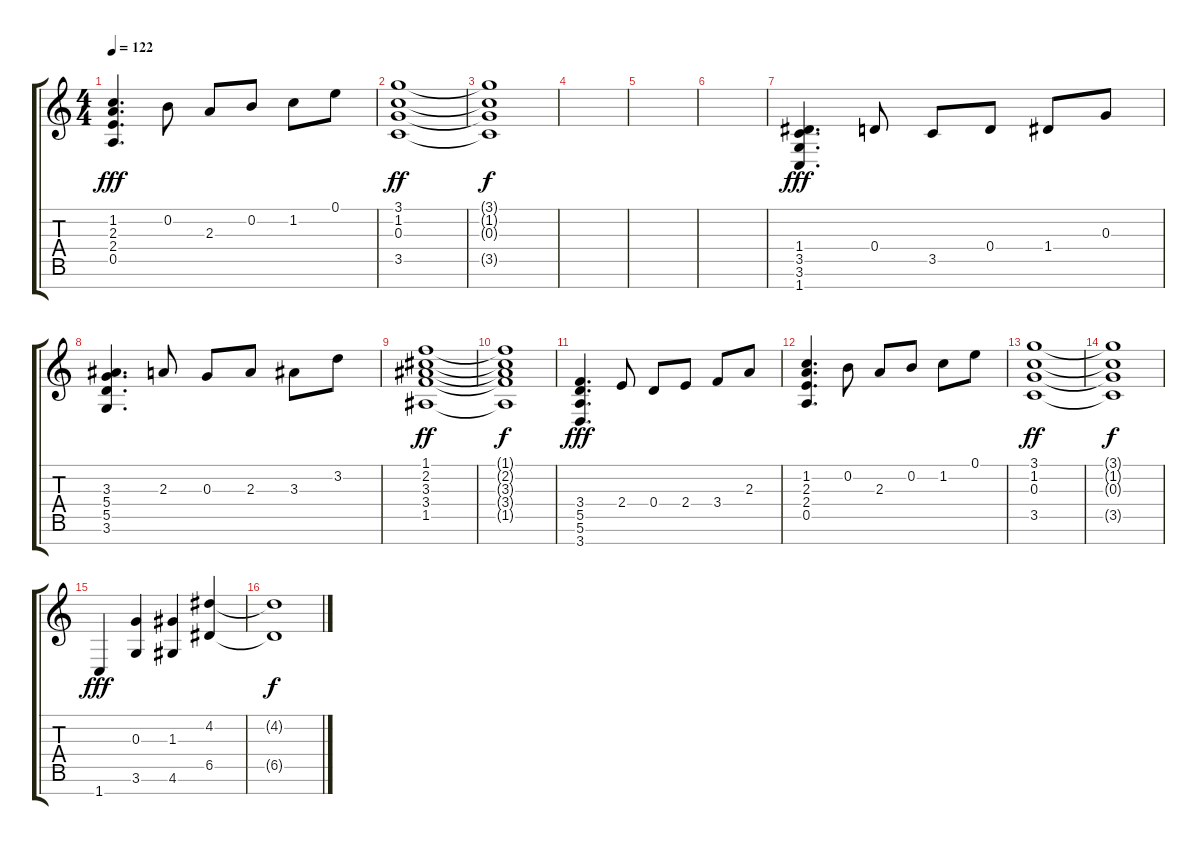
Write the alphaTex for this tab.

\track "" {solo instrument distortionguitar}
\staff {score tabs}
\tuning (E4 B3 G3 D3 A2 E2 B1) {hide}
\ts (4 4)
\tempo 122
\clef g2
\ks c
(1.2 2.3 2.4 0.5).4{d dy fff} 0.2.8 2.3.8 0.2.8 1.2.8 0.1.8 |
(3.1 1.2 0.3 3.5).1{dy ff} |
(3.1{t} 1.2{t} 0.3{t} 3.5{t}).1{dy f} |
|
|
|
(1.4 3.5 3.6 1.7).4{d dy fff} 0.4.8 3.5.8 0.4.8 1.4.8 0.3.8 |
(3.3 5.4 5.5 3.6).4{d} 2.3.8 0.3.8 2.3.8 3.3.8 3.2.8 |
(1.1 2.2 3.3 3.4 1.5).1{dy ff} |
(1.1{t} 2.2{t} 3.3{t} 3.4{t} 1.5{t}).1{dy f} |
(3.4 5.5 5.6 3.7).4{d dy fff} 2.4.8 0.4.8 2.4.8 3.4.8 2.3.8 |
(1.2 2.3 2.4 0.5).4{d} 0.2.8 2.3.8 0.2.8 1.2.8 0.1.8 |
(3.1 1.2 0.3 3.5).1{dy ff} |
(3.1{t} 1.2{t} 0.3{t} 3.5{t}).1{dy f} |
1.7.4{dy fff} (0.3 3.6).4 (1.3 4.6).4 (4.2 6.5).4 |
(4.2{t} 6.5{t}).1{dy f}
